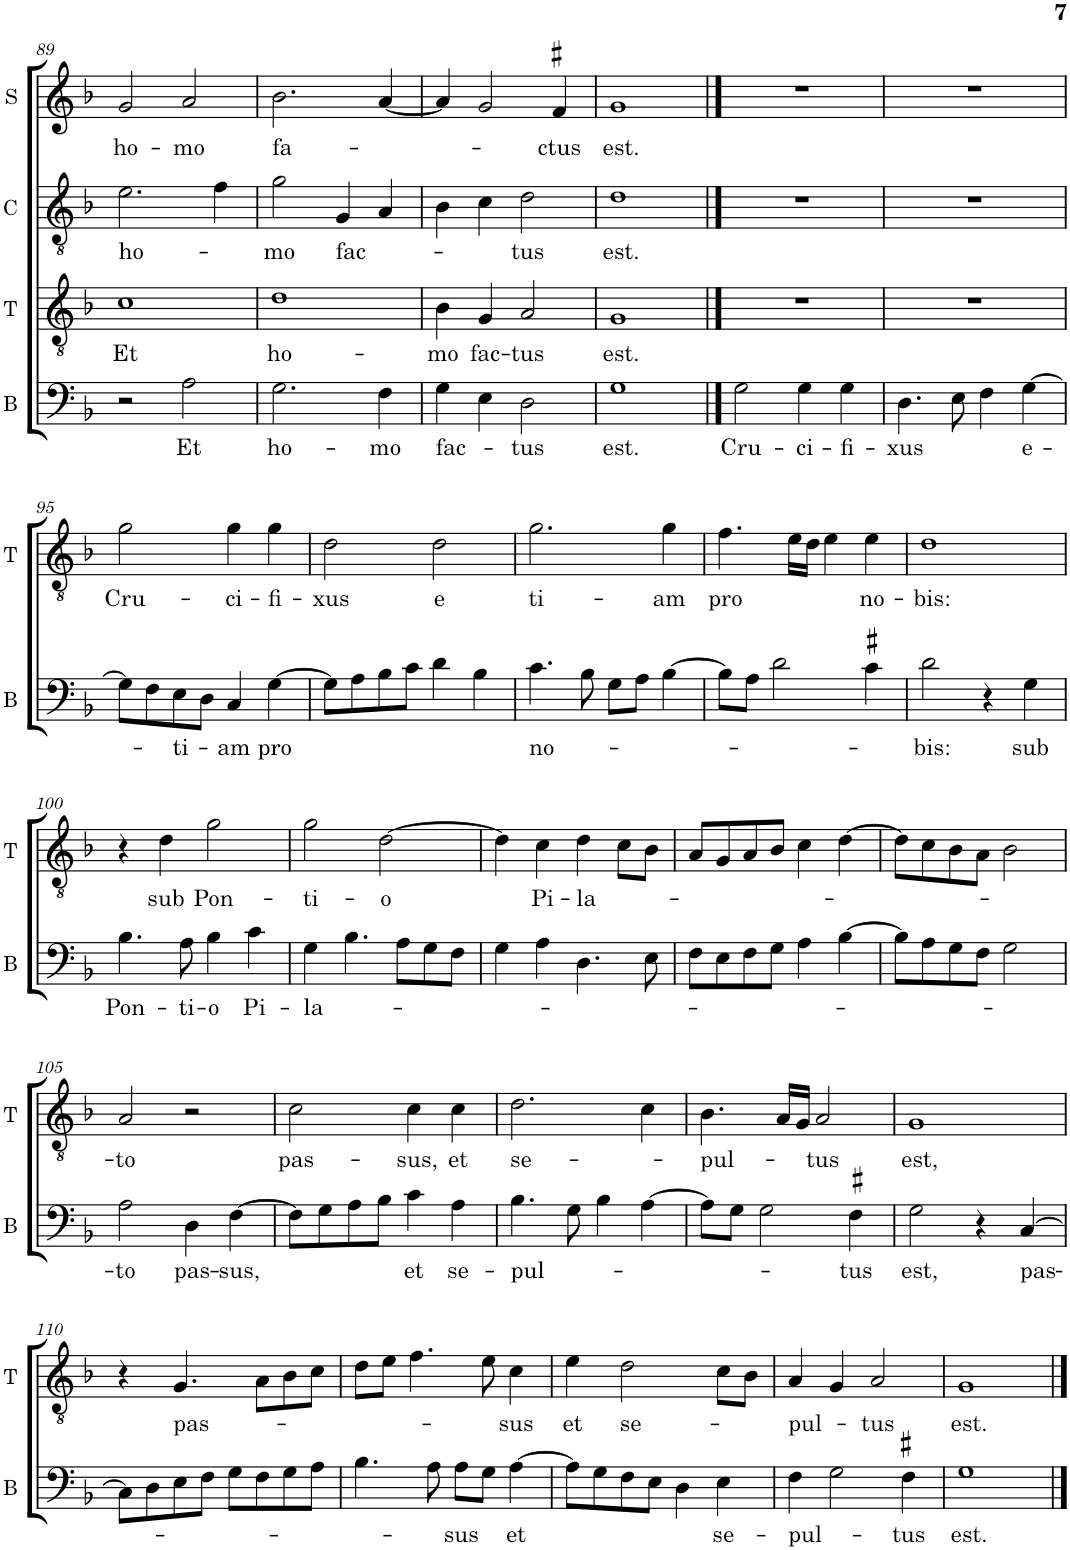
**kern	**text	**kern	**text	**kern	**text	**kern	**text
*part4	*part4	*part3	*part3	*part2	*part2	*part1	*part1
*staff4	*staff4	*staff3	*staff3	*staff2	*staff2	*staff1	*staff1
*I"B	*	*I"T	*	*I"C	*	*I"S	*
*I'B	*	*I'T	*	*I'C	*	*I'S	*
!!LO:PB:g=z
*clefF4	*	*clefGv2	*	*clefGv2	*	*clefG2	*
*	*	*	*	*Trd4c7	*	*	*
*k[b-]	*	*k[b-]	*	*k[b-]	*	*k[b-]	*
*M2/2	*	*M2/2	*	*M2/2	*	*M2/2	*
*met(c|)	*	*met(c|)	*	*met(c|)	*	*met(c|)	*
=89	=89	=89	=89	=89	=89	=89	=89
!	!	!	!LO:LY:b	!	!LO:LY:b	!	!LO:LY:b
2r	.	1c	Et	2.e\	ho-	2g/	ho-
!	!LO:LY:b	!	!	!	!	!	!LO:LY:b
2A\	Et	.	.	.	.	2a/	-mo
.	.	.	.	4f\	.	.	.
=90	=90	=90	=90	=90	=90	=90	=90
!	!LO:LY:b	!	!LO:LY:b	!	!LO:LY:b	!	!LO:LY:b
2.G\	ho-	1d	ho-	2g\	-mo	2.b-\	fa-
!	!	!	!	!	!LO:LY:b	!	!
.	.	.	.	4G/	fac-	.	.
!	!LO:LY:b	!	!	!	!	!	!
4F\	-mo	.	.	4A/	.	[4a/	.
=91	=91	=91	=91	=91	=91	=91	=91
!	!LO:LY:b	!	!LO:LY:b	!	!	!	!
4G\	fac-	4B-\	-mo	4B-\	.	4a/]	.
!	!	!	!LO:LY:b	!	!	!	!
4E\	.	4G/	fac-	4c\	.	2g/	.
!	!LO:LY:b	!	!LO:LY:b	!	!LO:LY:b	!	!
2D\	-tus	2A/	-tus	2d\	-tus	.	.
!	!	!	!	!	!	!	!LO:LY:b
.	.	.	.	.	.	4f#X/	-ctus
=92	=92	=92	=92	=92	=92	=92	=92
!	!LO:LY:b	!	!LO:LY:b	!	!LO:LY:b	!	!LO:LY:b
1G	est.	1G	est.	1d	est.	1g	est.
==93	==93	==93	==93	==93	==93	==93	==93
!	!LO:LY:b	!	!	!	!	!	!
2G\	Cru-	1r	.	1r	.	1r	.
!	!LO:LY:b	!	!	!	!	!	!
4G\	-ci-	.	.	.	.	.	.
!	!LO:LY:b	!	!	!	!	!	!
4G\	-fi-	.	.	.	.	.	.
=94	=94	=94	=94	=94	=94	=94	=94
!	!LO:LY:b	!	!	!	!	!	!
4.D\	-xus	1r	.	1r	.	1r	.
8E\	.	.	.	.	.	.	.
4F\	.	.	.	.	.	.	.
!	!LO:LY:b	!	!	!	!	!	!
[4G\	e-	.	.	.	.	.	.
!!LO:LB:g=z
=95	=95	=95	=95	=95	=95	=95	=95
!	!	!	!LO:LY:b	!	!	!	!
8G\L]	.	2g\	Cru-	1r	.	1r	.
8F\	.	.	.	.	.	.	.
!	!LO:LY:b	!	!	!	!	!	!
8E\	-ti-	.	.	.	.	.	.
8D\J	.	.	.	.	.	.	.
!	!LO:LY:b	!	!LO:LY:b	!	!	!	!
4C/	-am	4g\	-ci-	.	.	.	.
!	!LO:LY:b	!	!LO:LY:b	!	!	!	!
[4G\	pro	4g\	-fi-	.	.	.	.
=96	=96	=96	=96	=96	=96	=96	=96
!	!	!	!LO:LY:b	!	!	!	!
8G\L]	.	2d\	-xus	1r	.	1r	.
8A\	.	.	.	.	.	.	.
8B-\	.	.	.	.	.	.	.
8c\J	.	.	.	.	.	.	.
!	!	!	!LO:LY:b	!	!	!	!
4d\	.	2d\	e	.	.	.	.
4B-\	.	.	.	.	.	.	.
=97	=97	=97	=97	=97	=97	=97	=97
!	!LO:LY:b	!	!LO:LY:b	!	!	!	!
4.c\	no-	2.g\	ti-	1r	.	1r	.
8B-\	.	.	.	.	.	.	.
8G\L	.	.	.	.	.	.	.
8A\J	.	.	.	.	.	.	.
!	!	!	!LO:LY:b	!	!	!	!
[4B-\	.	4g\	-am	.	.	.	.
=98	=98	=98	=98	=98	=98	=98	=98
!	!	!	!LO:LY:b	!	!	!	!
8B-\L]	.	4.f\	pro	1r	.	1r	.
8A\J	.	.	.	.	.	.	.
2d\	.	.	.	.	.	.	.
.	.	16e\LL	.	.	.	.	.
.	.	16d\JJ	.	.	.	.	.
.	.	4e\	.	.	.	.	.
!	!	!	!LO:LY:b	!	!	!	!
4c#X\	.	4e\	no-	.	.	.	.
=99	=99	=99	=99	=99	=99	=99	=99
!	!LO:LY:b	!	!LO:LY:b	!	!	!	!
2d\	-bis:	1d	-bis:	1r	.	1r	.
4r	.	.	.	.	.	.	.
!	!LO:LY:b	!	!	!	!	!	!
4G\	sub	.	.	.	.	.	.
!!LO:LB:g=z
=100	=100	=100	=100	=100	=100	=100	=100
!	!LO:LY:b	!	!	!	!	!	!
4.B-\	Pon-	4r	.	1r	.	1r	.
!	!	!	!LO:LY:b	!	!	!	!
.	.	4d\	sub	.	.	.	.
!	!LO:LY:b	!	!	!	!	!	!
8A\	-ti-	.	.	.	.	.	.
!	!LO:LY:b	!	!LO:LY:b	!	!	!	!
4B-\	-o	2g\	Pon-	.	.	.	.
!	!LO:LY:b	!	!	!	!	!	!
4c\	Pi-	.	.	.	.	.	.
=101	=101	=101	=101	=101	=101	=101	=101
!	!LO:LY:b	!	!LO:LY:b	!	!	!	!
4G\	-la-	2g\	-ti-	1r	.	1r	.
4.B-\	.	.	.	.	.	.	.
!	!	!	!LO:LY:b	!	!	!	!
.	.	[2d\	-o	.	.	.	.
8A\L	.	.	.	.	.	.	.
8G\	.	.	.	.	.	.	.
8F\J	.	.	.	.	.	.	.
=102	=102	=102	=102	=102	=102	=102	=102
4G\	.	4d\]	.	1r	.	1r	.
!	!	!	!LO:LY:b	!	!	!	!
4A\	.	4c\	Pi-	.	.	.	.
!	!	!	!LO:LY:b	!	!	!	!
4.D\	.	4d\	-la-	.	.	.	.
.	.	8c\L	.	.	.	.	.
8E\	.	8B-\J	.	.	.	.	.
=103	=103	=103	=103	=103	=103	=103	=103
8F\L	.	8A/L	.	1r	.	1r	.
8E\	.	8G/	.	.	.	.	.
8F\	.	8A/	.	.	.	.	.
8G\J	.	8B-/J	.	.	.	.	.
4A\	.	4c\	.	.	.	.	.
[4B-\	.	[4d\	.	.	.	.	.
=104	=104	=104	=104	=104	=104	=104	=104
8B-\L]	.	8d\L]	.	1r	.	1r	.
8A\	.	8c\	.	.	.	.	.
8G\	.	8B-\	.	.	.	.	.
8F\J	.	8A\J	.	.	.	.	.
2G\	.	2B-\	.	.	.	.	.
!!LO:LB:g=z
=105	=105	=105	=105	=105	=105	=105	=105
!	!LO:LY:b	!	!LO:LY:b	!	!	!	!
2A\	-to	2A/	-to	1r	.	1r	.
!	!LO:LY:b	!	!	!	!	!	!
4D\	pas-	2r	.	.	.	.	.
!	!LO:LY:b	!	!	!	!	!	!
[4F\	-sus,	.	.	.	.	.	.
=106	=106	=106	=106	=106	=106	=106	=106
!	!	!	!LO:LY:b	!	!	!	!
8F\L]	.	2c\	pas-	1r	.	1r	.
8G\	.	.	.	.	.	.	.
8A\	.	.	.	.	.	.	.
8B-\J	.	.	.	.	.	.	.
!	!LO:LY:b	!	!LO:LY:b	!	!	!	!
4c\	et	4c\	-sus,	.	.	.	.
!	!LO:LY:b	!	!LO:LY:b	!	!	!	!
4A\	se-	4c\	et	.	.	.	.
=107	=107	=107	=107	=107	=107	=107	=107
!	!LO:LY:b	!	!LO:LY:b	!	!	!	!
4.B-\	-pul-	2.d\	se-	1r	.	1r	.
8G\	.	.	.	.	.	.	.
4B-\	.	.	.	.	.	.	.
[4A\	.	4c\	.	.	.	.	.
=108	=108	=108	=108	=108	=108	=108	=108
!	!	!	!LO:LY:b	!	!	!	!
8A\L]	.	4.B-\	-pul-	1r	.	1r	.
8G\J	.	.	.	.	.	.	.
2G\	.	.	.	.	.	.	.
.	.	16A/LL	.	.	.	.	.
.	.	16G/JJ	.	.	.	.	.
!	!	!	!LO:LY:b	!	!	!	!
.	.	2A/	-tus	.	.	.	.
!	!LO:LY:b	!	!	!	!	!	!
4F#X\	-tus	.	.	.	.	.	.
=109	=109	=109	=109	=109	=109	=109	=109
!	!LO:LY:b	!	!LO:LY:b	!	!	!	!
2G\	est,	1G	est,	1r	.	1r	.
4r	.	.	.	.	.	.	.
!	!LO:LY:b	!	!	!	!	!	!
[4C/	pas-	.	.	.	.	.	.
!!LO:LB:g=z
=110	=110	=110	=110	=110	=110	=110	=110
8C\L]	.	4r	.	1r	.	1r	.
8D\	.	.	.	.	.	.	.
!	!	!	!LO:LY:b	!	!	!	!
8E\	.	4.G/	pas-	.	.	.	.
8F\J	.	.	.	.	.	.	.
8G\L	.	.	.	.	.	.	.
8F\	.	8A\L	.	.	.	.	.
8G\	.	8B-\	.	.	.	.	.
8A\J	.	8c\J	.	.	.	.	.
=111	=111	=111	=111	=111	=111	=111	=111
4.B-\	.	8d\L	.	1r	.	1r	.
.	.	8e\J	.	.	.	.	.
.	.	4.f\	.	.	.	.	.
8A\	.	.	.	.	.	.	.
!	!LO:LY:b	!	!	!	!	!	!
8A\L	sus	.	.	.	.	.	.
8G\J	.	8e\	.	.	.	.	.
!	!LO:LY:b	!	!LO:LY:b	!	!	!	!
[4A\	et	4c\	-sus	.	.	.	.
=112	=112	=112	=112	=112	=112	=112	=112
!	!	!	!LO:LY:b	!	!	!	!
8A\L]	.	4e\	et	1r	.	1r	.
8G\	.	.	.	.	.	.	.
!	!	!	!LO:LY:b	!	!	!	!
8F\	.	2d\	se-	.	.	.	.
8E\J	.	.	.	.	.	.	.
4D\	.	.	.	.	.	.	.
!	!LO:LY:b	!	!	!	!	!	!
4E\	se-	8c\L	.	.	.	.	.
.	.	8B-\J	.	.	.	.	.
=113	=113	=113	=113	=113	=113	=113	=113
!	!LO:LY:b	!	!LO:LY:b	!	!	!	!
4F\	-pul-	4A/	pul-	1r	.	1r	.
2G\	.	4G/	.	.	.	.	.
!	!	!	!LO:LY:b	!	!	!	!
.	.	2A/	-tus	.	.	.	.
!	!LO:LY:b	!	!	!	!	!	!
4F#X\	-tus	.	.	.	.	.	.
=114	=114	=114	=114	=114	=114	=114	=114
!	!LO:LY:b	!	!LO:LY:b	!	!	!	!
1G	est.	1G	est.	1r	.	1r	.
==	==	==	==	==	==	==	==
*-	*-	*-	*-	*-	*-	*-	*-
